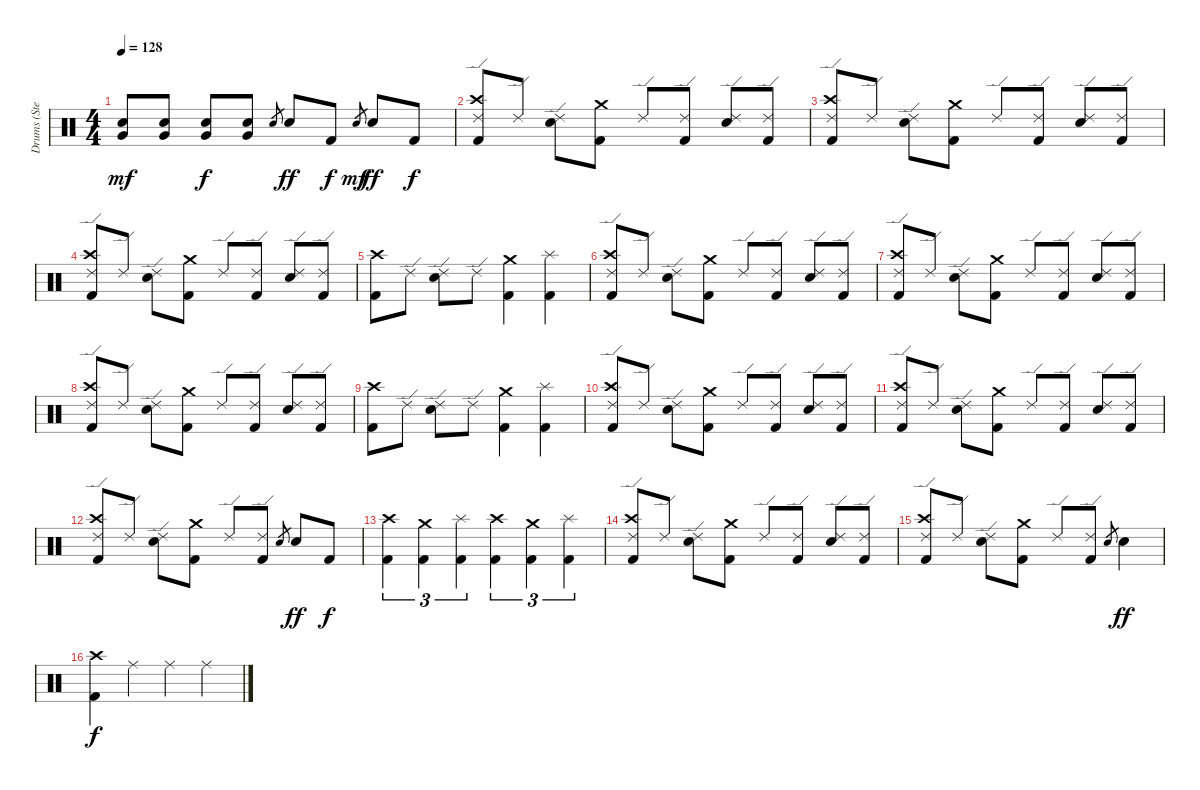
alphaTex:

\track ("Drums (Steven)" "Drums (Ste") {instrument percussion}
\staff {score}
\articulation defaults
\ts (4 4)
\tempo 128
\clef neutral
\ks c
("Very Low Tom (hit)" "Snare (hit) 2").8{dy mf} ("Very Low Tom (hit)" "Snare (hit) 2").8 ("Very Low Tom (hit)" "Snare (hit) 2").8{dy f} ("Very Low Tom (hit)" "Snare (hit) 2").8 "Snare (hit)".8{gr} "Snare (hit) 2".8{dy ff} "Kick (hit) 2".8{dy f} "Snare (hit)".8{gr dy mf} "Snare (hit) 2".8{dy ff} "Kick (hit) 2".8{dy f} |
("Crash high (hit)" "Ride (edge) 2" "Kick (hit) 2").8 "Ride (edge) 2".8 ("Ride (edge) 2" "Snare (hit) 2").8 ("Crash medium (hit)" "Kick (hit) 2").8 "Ride (edge) 2".8 ("Ride (edge) 2" "Kick (hit) 2").8 ("Ride (edge) 2" "Snare (hit) 2").8 ("Ride (edge) 2" "Kick (hit) 2").8 |
("Crash high (hit)" "Ride (edge) 2" "Kick (hit) 2").8 "Ride (edge) 2".8 ("Ride (edge) 2" "Snare (hit) 2").8 ("Crash medium (hit)" "Kick (hit) 2").8 "Ride (edge) 2".8 ("Ride (edge) 2" "Kick (hit) 2").8 ("Ride (edge) 2" "Snare (hit) 2").8 ("Ride (edge) 2" "Kick (hit) 2").8 |
("Crash high (hit)" "Ride (edge) 2" "Kick (hit) 2").8 "Ride (edge) 2".8 ("Ride (edge) 2" "Snare (hit) 2").8 ("Crash medium (hit)" "Kick (hit) 2").8 "Ride (edge) 2".8 ("Ride (edge) 2" "Kick (hit) 2").8 ("Ride (edge) 2" "Snare (hit) 2").8 ("Ride (edge) 2" "Kick (hit) 2").8 |
("Crash high (hit)" "Kick (hit) 2").8 "Ride (edge) 2".8 ("Ride (edge) 2" "Snare (hit) 2").8 "Ride (edge) 2".8 ("Crash medium (hit)" "Kick (hit) 2").4 ("Splash (hit)" "Kick (hit) 2").4 |
("Crash high (hit)" "Ride (edge) 2" "Kick (hit) 2").8 "Ride (edge) 2".8 ("Ride (edge) 2" "Snare (hit) 2").8 ("Crash medium (hit)" "Kick (hit) 2").8 "Ride (edge) 2".8 ("Ride (edge) 2" "Kick (hit) 2").8 ("Ride (edge) 2" "Snare (hit) 2").8 ("Ride (edge) 2" "Kick (hit) 2").8 |
("Crash high (hit)" "Ride (edge) 2" "Kick (hit) 2").8 "Ride (edge) 2".8 ("Ride (edge) 2" "Snare (hit) 2").8 ("Crash medium (hit)" "Kick (hit) 2").8 "Ride (edge) 2".8 ("Ride (edge) 2" "Kick (hit) 2").8 ("Ride (edge) 2" "Snare (hit) 2").8 ("Ride (edge) 2" "Kick (hit) 2").8 |
("Crash high (hit)" "Ride (edge) 2" "Kick (hit) 2").8 "Ride (edge) 2".8 ("Ride (edge) 2" "Snare (hit) 2").8 ("Crash medium (hit)" "Kick (hit) 2").8 "Ride (edge) 2".8 ("Ride (edge) 2" "Kick (hit) 2").8 ("Ride (edge) 2" "Snare (hit) 2").8 ("Ride (edge) 2" "Kick (hit) 2").8 |
("Crash high (hit)" "Kick (hit) 2").8 "Ride (edge) 2".8 ("Ride (edge) 2" "Snare (hit) 2").8 "Ride (edge) 2".8 ("Crash medium (hit)" "Kick (hit) 2").4 ("Splash (hit)" "Kick (hit) 2").4 |
("Crash high (hit)" "Ride (edge) 2" "Kick (hit) 2").8 "Ride (edge) 2".8 ("Ride (edge) 2" "Snare (hit) 2").8 ("Crash medium (hit)" "Kick (hit) 2").8 "Ride (edge) 2".8 ("Ride (edge) 2" "Kick (hit) 2").8 ("Ride (edge) 2" "Snare (hit) 2").8 ("Ride (edge) 2" "Kick (hit) 2").8 |
("Crash high (hit)" "Ride (edge) 2" "Kick (hit) 2").8 "Ride (edge) 2".8 ("Ride (edge) 2" "Snare (hit) 2").8 ("Crash medium (hit)" "Kick (hit) 2").8 "Ride (edge) 2".8 ("Ride (edge) 2" "Kick (hit) 2").8 ("Ride (edge) 2" "Snare (hit) 2").8 ("Ride (edge) 2" "Kick (hit) 2").8 |
("Crash high (hit)" "Ride (edge) 2" "Kick (hit) 2").8 "Ride (edge) 2".8 ("Ride (edge) 2" "Snare (hit) 2").8 ("Crash medium (hit)" "Kick (hit) 2").8 "Ride (edge) 2".8 ("Ride (edge) 2" "Kick (hit) 2").8 "Snare (hit)".8{gr} "Snare (hit) 2".8{dy ff} "Kick (hit) 2".8{dy f} |
("Crash high (hit)" "Kick (hit) 2").4{tu (3 2)} ("Crash medium (hit)" "Kick (hit) 2").4{tu (3 2)} ("Splash (hit)" "Kick (hit) 2").4{tu (3 2)} ("Crash high (hit)" "Kick (hit) 2").4{tu (3 2)} ("Crash medium (hit)" "Kick (hit) 2").4{tu (3 2)} ("Splash (hit)" "Kick (hit) 2").4{tu (3 2)} |
("Crash high (hit)" "Ride (edge) 2" "Kick (hit) 2").8 "Ride (edge) 2".8 ("Ride (edge) 2" "Snare (hit) 2").8 ("Crash medium (hit)" "Kick (hit) 2").8 "Ride (edge) 2".8 ("Ride (edge) 2" "Kick (hit) 2").8 ("Ride (edge) 2" "Snare (hit) 2").8 ("Ride (edge) 2" "Kick (hit) 2").8 |
("Crash high (hit)" "Ride (edge) 2" "Kick (hit) 2").8 "Ride (edge) 2".8 ("Ride (edge) 2" "Snare (hit) 2").8 ("Crash medium (hit)" "Kick (hit) 2").8 "Ride (edge) 2".8 ("Ride (edge) 2" "Kick (hit) 2").8 "Snare (hit)".8{gr} "Snare (hit) 2".4{dy ff} |
("Crash high (hit)" "Kick (hit) 2").4{dy f} "Ride (middle)".4 "Ride (middle)".4 "Ride (middle)".4
